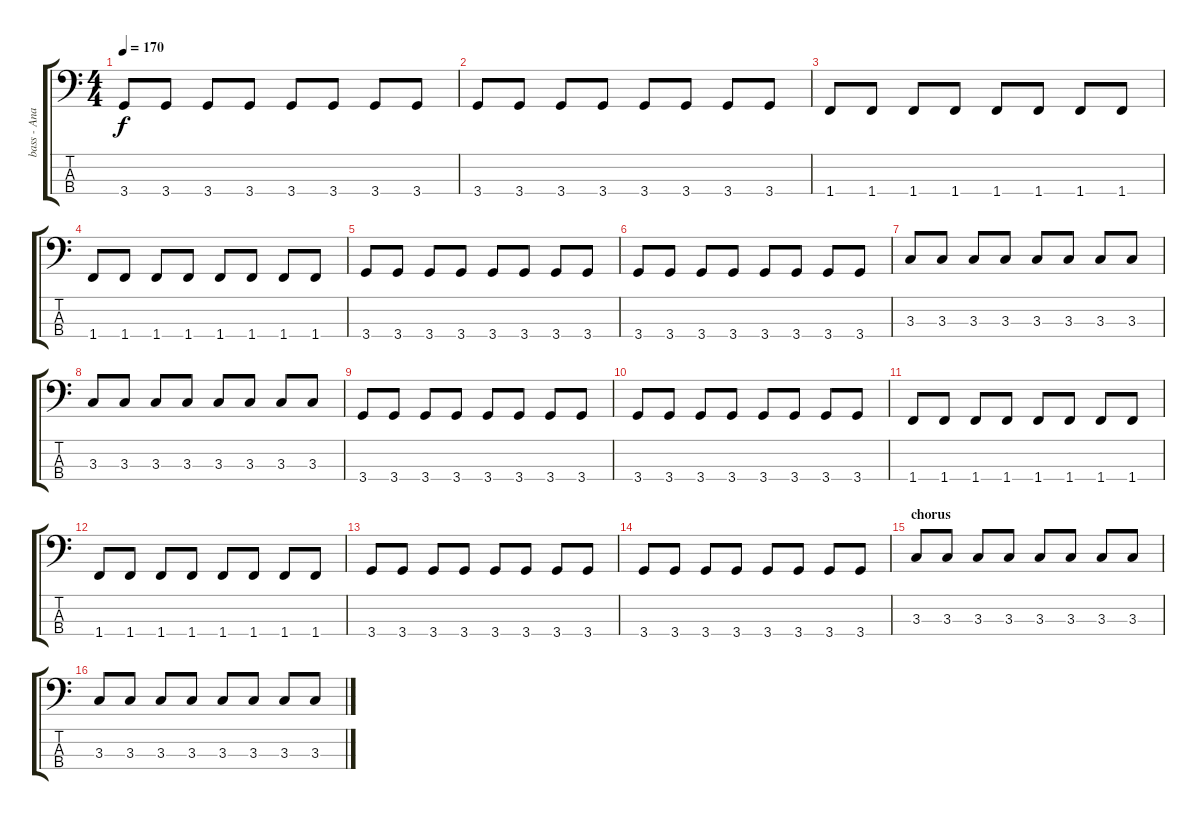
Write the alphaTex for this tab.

\track ("bass - Anas" "bass - Ana") {instrument electricbasspick}
\staff {score tabs}
\tuning (G2 D2 A1 E1) {hide}
\ts (4 4)
\tempo 170
\clef f4
\ks c
3.4.8{dy f} 3.4.8 3.4.8 3.4.8 3.4.8 3.4.8 3.4.8 3.4.8 |
3.4.8 3.4.8 3.4.8 3.4.8 3.4.8 3.4.8 3.4.8 3.4.8 |
1.4.8 1.4.8 1.4.8 1.4.8 1.4.8 1.4.8 1.4.8 1.4.8 |
1.4.8 1.4.8 1.4.8 1.4.8 1.4.8 1.4.8 1.4.8 1.4.8 |
3.4.8 3.4.8 3.4.8 3.4.8 3.4.8 3.4.8 3.4.8 3.4.8 |
3.4.8 3.4.8 3.4.8 3.4.8 3.4.8 3.4.8 3.4.8 3.4.8 |
3.3.8 3.3.8 3.3.8 3.3.8 3.3.8 3.3.8 3.3.8 3.3.8 |
3.3.8 3.3.8 3.3.8 3.3.8 3.3.8 3.3.8 3.3.8 3.3.8 |
3.4.8 3.4.8 3.4.8 3.4.8 3.4.8 3.4.8 3.4.8 3.4.8 |
3.4.8 3.4.8 3.4.8 3.4.8 3.4.8 3.4.8 3.4.8 3.4.8 |
1.4.8 1.4.8 1.4.8 1.4.8 1.4.8 1.4.8 1.4.8 1.4.8 |
1.4.8 1.4.8 1.4.8 1.4.8 1.4.8 1.4.8 1.4.8 1.4.8 |
3.4.8 3.4.8 3.4.8 3.4.8 3.4.8 3.4.8 3.4.8 3.4.8 |
3.4.8 3.4.8 3.4.8 3.4.8 3.4.8 3.4.8 3.4.8 3.4.8 |
\section ("" "chorus")
3.3.8 3.3.8 3.3.8 3.3.8 3.3.8 3.3.8 3.3.8 3.3.8 |
3.3.8 3.3.8 3.3.8 3.3.8 3.3.8 3.3.8 3.3.8 3.3.8
